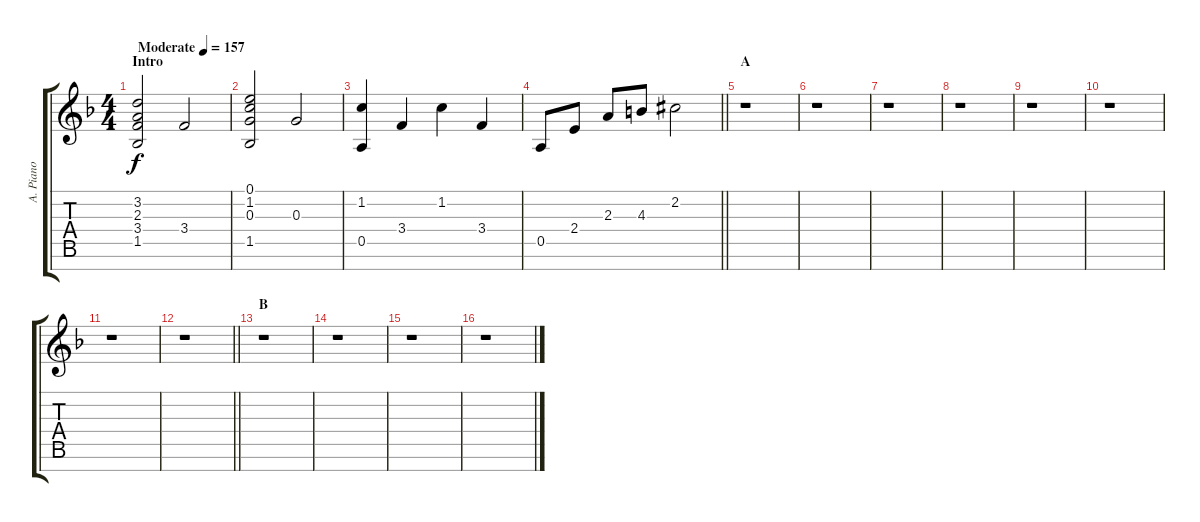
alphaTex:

\track ("A. Piano" "A. Piano") {instrument acousticgrandpiano}
\staff {score tabs}
\tuning (E5 B4 G4 D4 A3 E3 B2) {hide}
\ts (4 4)
\section ("" "Intro")
\tempo (157 "Moderate")
\clef g2
\ks f
(3.2 2.3 3.4 1.5).2{dy f instrument acousticgrandpiano} 3.4.2 |
(0.1 1.2 0.3 1.5).2 0.3.2 |
(1.2 0.5).4 3.4.4 1.2.4 3.4.4 |
\barLineRight lightlight
0.5.8 2.4.8 2.3.8 4.3.8 2.2{acc #}.2 |
\section ("" "A")
r.1 |
r.1 |
r.1 |
r.1 |
r.1 |
r.1 |
r.1 |
\barLineRight lightlight
r.1 |
\section ("" "B")
r.1 |
r.1 |
r.1 |
r.1
